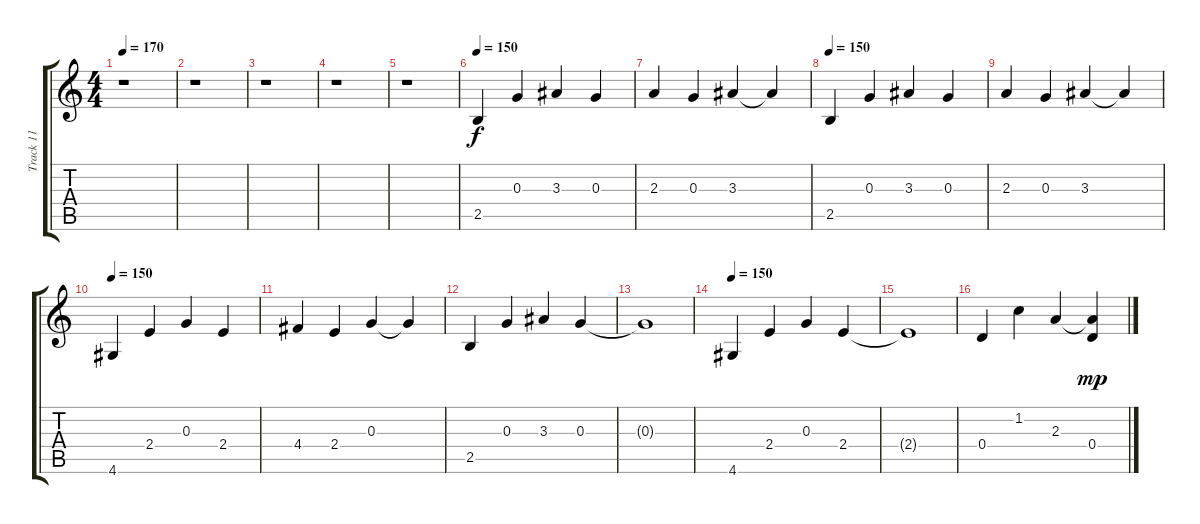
\track ("Track 11" "Track 11") {instrument acousticguitarsteel}
\staff {score tabs}
\tuning (E4 B3 G3 D3 A2 E2) {hide}
\ts (4 4)
\tempo 170
\clef g2
\ks c
r.1{dy f} |
r.1 |
r.1 |
r.1 |
r.1 |
\tempo 150
2.5.4 0.3.4 3.3.4 0.3.4 |
2.3.4 0.3.4 3.3.4 3.3{t}.4 |
\tempo 150
2.5.4 0.3.4 3.3.4 0.3.4 |
2.3.4 0.3.4 3.3.4 3.3{t}.4 |
\tempo 150
4.6.4 2.4.4 0.3.4 2.4.4 |
4.4.4 2.4.4 0.3.4 0.3{t}.4 |
2.5.4 0.3.4 3.3.4 0.3.4 |
0.3{t}.1 |
\tempo 150
4.6.4 2.4.4 0.3.4 2.4.4 |
2.4{t}.1 |
0.4.4 1.2.4 2.3.4 (2.3{t} 0.4).4{dy mp}
